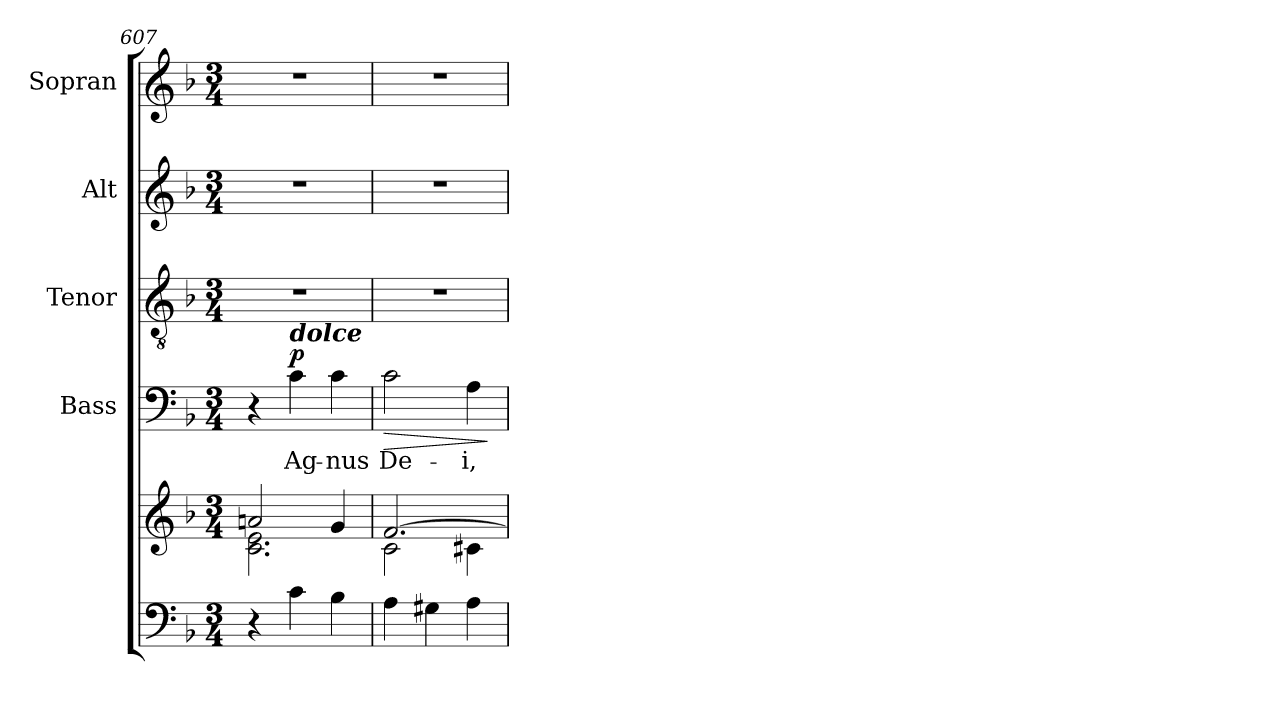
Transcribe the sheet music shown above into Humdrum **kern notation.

**kern	**kern	**kern	**text	**dynam	**kern	**kern	**kern
*part5	*part5	*part4	*part4	*part4	*part3	*part2	*part1
*staff6	*staff5	*staff4	*staff4	*staff4	*staff3	*staff2	*staff1
*	*	*I"Bass	*	*	*I"Tenor	*I"Alt	*I"Sopran
*	*	*I'B.	*	*	*I'T.	*I'A.	*I'S.
*clefF4	*clefG2	*clefF4	*	*	*clefGv2	*clefG2	*clefG2
*k[b-]	*k[b-]	*k[b-]	*	*	*k[b-]	*k[b-]	*k[b-]
*F:	*F:	*F:	*	*	*F:	*F:	*F:
*M3/4	*M3/4	*M3/4	*	*	*M3/4	*M3/4	*M3/4
=607	=607	=607	=607	=607	=607	=607	=607
*	*^	*	*	*	*	*	*
4r	2an/	2.c\ 2.e\	4r	.	.	2.r	2.r	2.r
!	!	!	!LO:TX:a:Bi:t=dolce	!	!	!	!	!
!	!	!	!	!LO:LY:b	!LO:DY:a	!	!	!
4c\	.	.	4c\	Ag-	p	.	.	.
!	!	!	!	!LO:LY:b	!	!	!	!
4B-\	4g/	.	4c\	-nus	.	.	.	.
=608	=608	=608	=608	=608	=608	=608	=608	=608
!	!	!	!	!LO:LY:b	!LO:HP:b	!	!	!
4A\	[>2.f/	2c\	2c\	De-	>	2.r	2.r	2.r
4G#X\	.	.	.	.	.	.	.	.
!	!	!	!	!LO:LY:b	!	!	!	!
4A\	.	4c#X\	4A\	-i,	.	.	.	.
*	*v	*v	*	*	*	*	*	*
.	.	.	.	]	.	.	.
=	=	=	=	=	=	=	=
*-	*-	*-	*-	*-	*-	*-	*-
